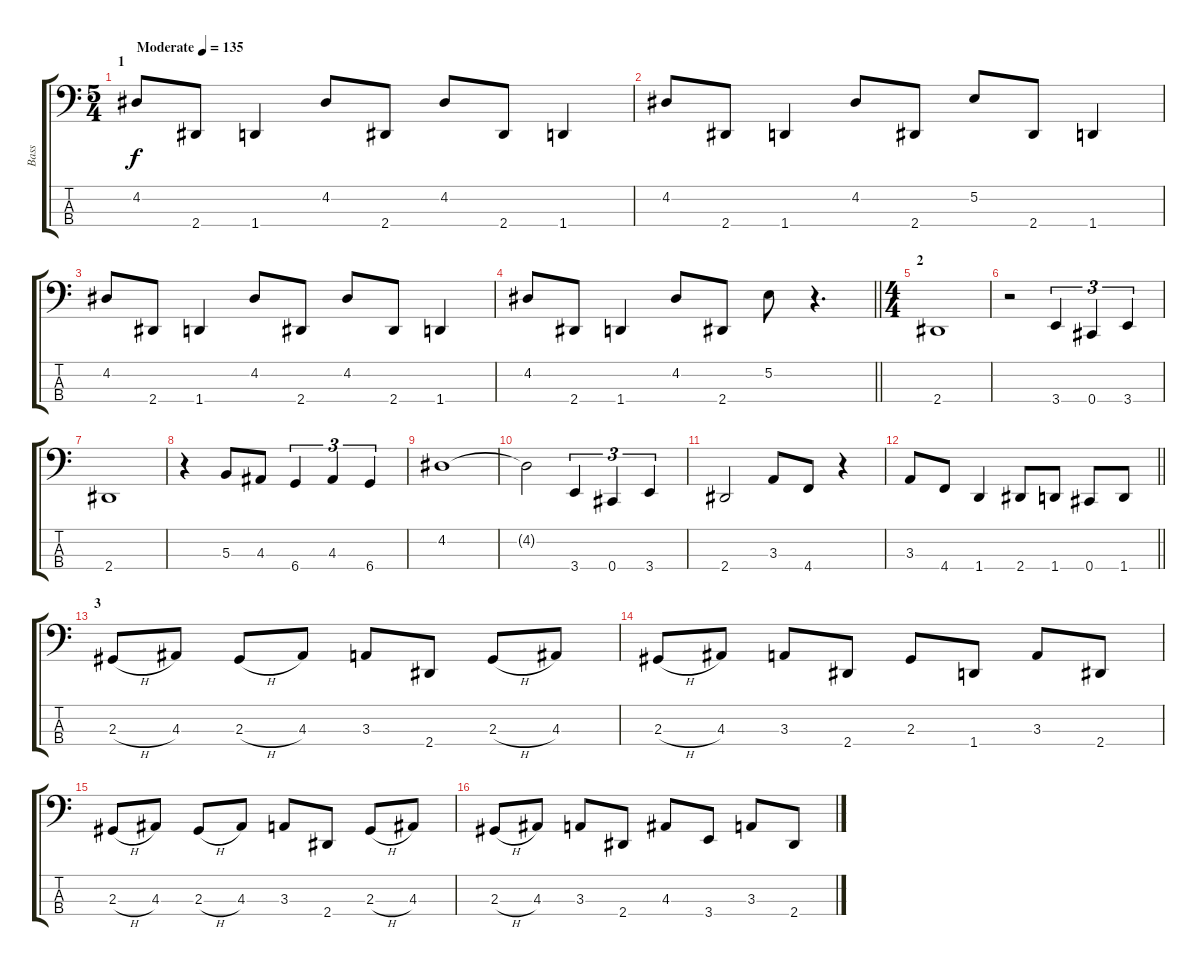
\track ("Bass" "Bass") {instrument electricbassfinger}
\staff {score tabs}
\tuning (E2 B1 Gb1 Db1) {hide}
\ts (5 4)
\section ("" "1")
\tempo (135 "Moderate")
\clef f4
\ks c
4.2.8{dy f instrument electricbassfinger} 2.4.8 1.4.4 4.2.8 2.4.8 4.2.8 2.4.8 1.4.4 |
4.2.8 2.4.8 1.4.4 4.2.8 2.4.8 5.2.8 2.4.8 1.4.4 |
4.2.8 2.4.8 1.4.4 4.2.8 2.4.8 4.2.8 2.4.8 1.4.4 |
\barLineRight lightlight
4.2.8 2.4.8 1.4.4 4.2.8 2.4.8 5.2.8 r.4{d} |
\ts (4 4)
\section ("" "2")
2.4.1 |
r.2 3.4.4{tu (3 2)} 0.4.4{tu (3 2)} 3.4.4{tu (3 2)} |
2.4.1 |
r.4 5.3.8 4.3.8 6.4.4{tu (3 2)} 4.3.4{tu (3 2)} 6.4.4{tu (3 2)} |
4.2.1 |
4.2{t}.2 3.4.4{tu (3 2)} 0.4.4{tu (3 2)} 3.4.4{tu (3 2)} |
2.4.2 3.3.8 4.4.8 r.4 |
\barLineRight lightlight
3.3.8 4.4.8 1.4.4 2.4.8 1.4.8 0.4.8 1.4.8 |
\section ("" "3")
2.3{h}.8 4.3.8 2.3{h}.8 4.3.8 3.3.8 2.4.8 2.3{h}.8 4.3.8 |
2.3{h}.8 4.3.8 3.3.8 2.4.8 2.3.8 1.4.8 3.3.8 2.4.8 |
2.3{h}.8 4.3.8 2.3{h}.8 4.3.8 3.3.8 2.4.8 2.3{h}.8 4.3.8 |
2.3{h}.8 4.3.8 3.3.8 2.4.8 4.3.8 3.4.8 3.3.8 2.4.8
